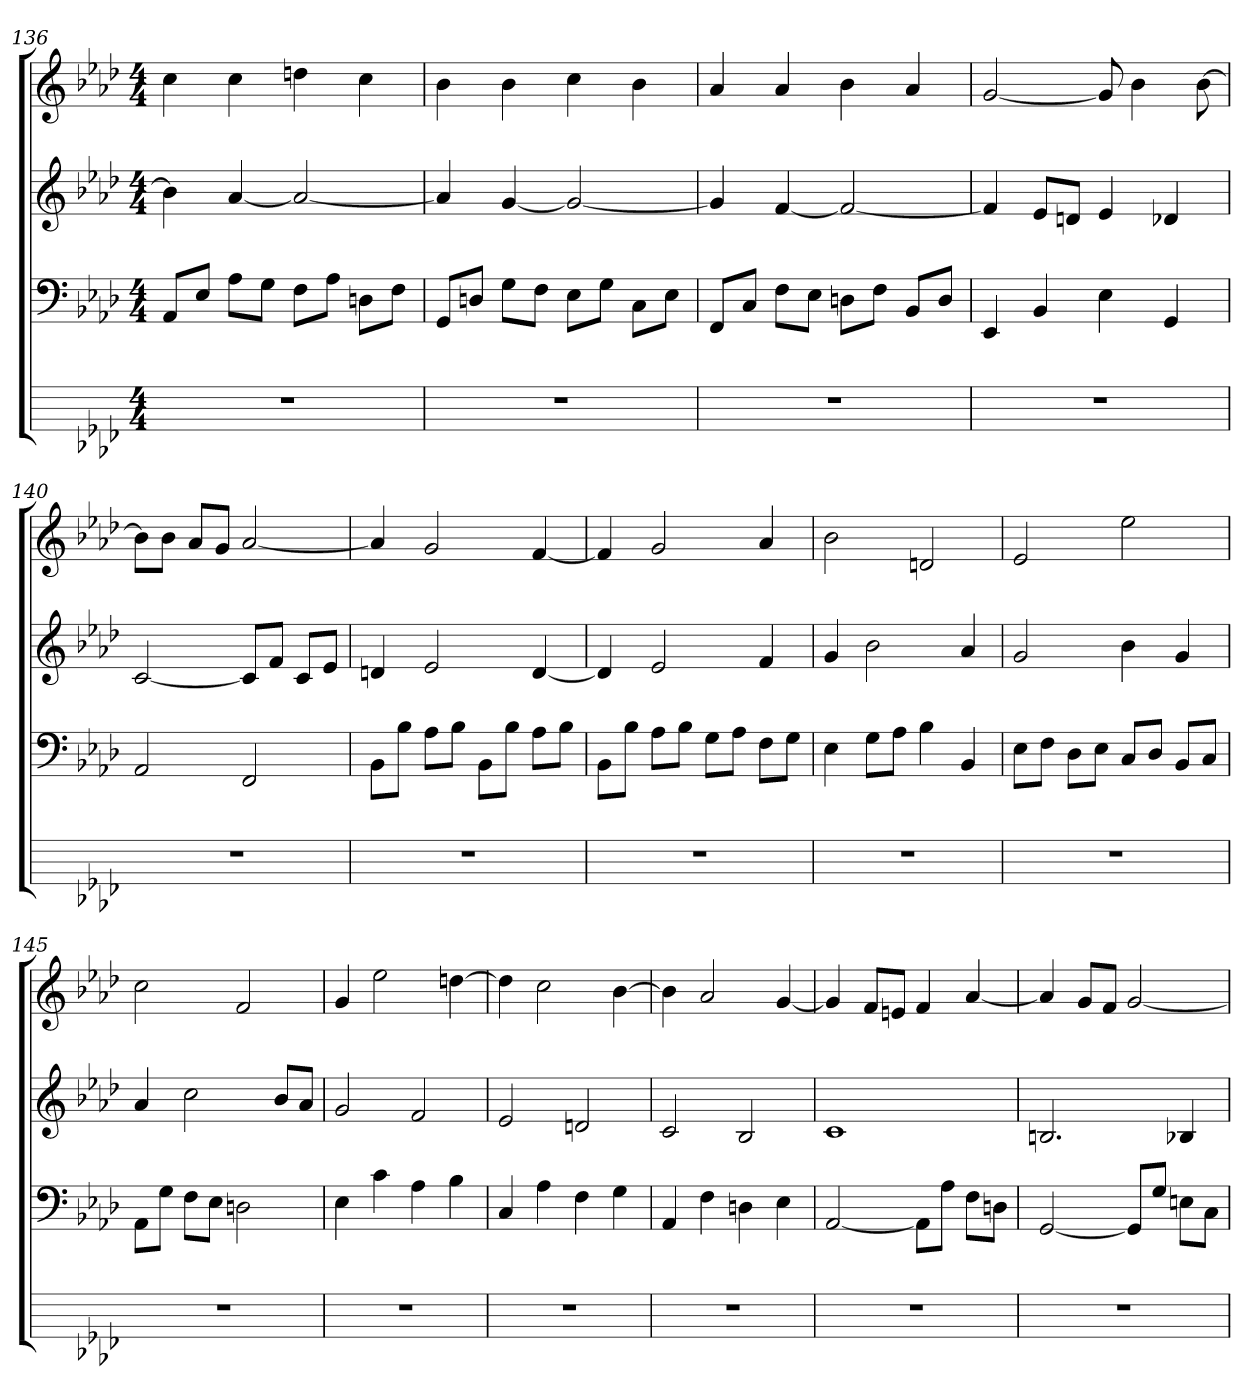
**kern	**kern	**kern	**kern
*part4	*part3	*part2	*part1
*staff4	*staff3	*staff2	*staff1
*k[b-e-a-d-]	*k[b-e-a-d-]	*k[b-e-a-d-]	*k[b-e-a-d-]
*M4/4	*M4/4	*M4/4	*M4/4
=136	=136	=136	=136
1r	8AA-L	4b-]	4cc
.	8E-J	.	.
.	8A-L	[4a-	4cc
.	8GJ	.	.
.	8FL	2a-_	4ddn
.	8A-J	.	.
.	8DnL	.	4cc
.	8FJ	.	.
=137	=137	=137	=137
1r	8GGL	4a-]	4b-
.	8DnJ	.	.
.	8GL	[4g	4b-
.	8FJ	.	.
.	8E-L	2g_	4cc
.	8GJ	.	.
.	8CL	.	4b-
.	8E-J	.	.
=138	=138	=138	=138
1r	8FFL	4g]	4a-
.	8CJ	.	.
.	8FL	[4f	4a-
.	8E-J	.	.
.	8DnL	2f_	4b-
.	8FJ	.	.
.	8BB-L	.	4a-
.	8DJ	.	.
=139	=139	=139	=139
1r	4EE-	4f]	[2g
.	4BB-	8e-L	.
.	.	8dnJ	.
.	4E-	4e-	8g]
.	.	.	4b-
.	4GG	4d-X	.
.	.	.	[8b-
=140	=140	=140	=140
1r	2AA-	[2c	8b-L]
.	.	.	8b-J
.	.	.	8a-L
.	.	.	8gJ
.	2FF	8cL]	[2a-
.	.	8fJ	.
.	.	8cL	.
.	.	8e-J	.
=141	=141	=141	=141
1r	8BB-L	4dn	4a-]
.	8B-J	.	.
.	8A-L	2e-	2g
.	8B-J	.	.
.	8BB-L	.	.
.	8B-J	.	.
.	8A-L	[4d	[4f
.	8B-J	.	.
=142	=142	=142	=142
1r	8BB-L	4d]	4f]
.	8B-J	.	.
.	8A-L	2e-	2g
.	8B-J	.	.
.	8GL	.	.
.	8A-J	.	.
.	8FL	4f	4a-
.	8GJ	.	.
=143	=143	=143	=143
1r	4E-	4g	2b-
.	8GL	2b-	.
.	8A-J	.	.
.	4B-	.	2dn
.	4BB-	4a-	.
=144	=144	=144	=144
1r	8E-L	2g	2e-
.	8FJ	.	.
.	8D-L	.	.
.	8E-J	.	.
.	8CL	4b-	2ee-
.	8D-J	.	.
.	8BB-L	4g	.
.	8CJ	.	.
=145	=145	=145	=145
1r	8AA-L	4a-	2cc
.	8GJ	.	.
.	8FL	2cc	.
.	8E-J	.	.
.	2Dn	.	2f
.	.	8b-L	.
.	.	8a-J	.
=146	=146	=146	=146
1r	4E-	2g	4g
.	4c	.	2ee-
.	4A-	2f	.
.	4B-	.	[4ddn
=147	=147	=147	=147
1r	4C	2e-	4dd]
.	4A-	.	2cc
.	4F	2dn	.
.	4G	.	[4b-
=148	=148	=148	=148
1r	4AA-	2c	4b-]
.	4F	.	2a-
.	4Dn	2B-	.
.	4E-	.	[4g
=149	=149	=149	=149
1r	[2AA-	1c	4g]
.	.	.	8fL
.	.	.	8enJ
.	8AA-L]	.	4f
.	8A-J	.	.
.	8FL	.	[4a-
.	8DnJ	.	.
=150	=150	=150	=150
1r	[2GG	2.Bn	4a-]
.	.	.	8gL
.	.	.	8fJ
.	8GGL]	.	[2g
.	8GJ	.	.
.	8EnL	4B-X	.
.	8CJ	.	.
=	=	=	=
*-	*-	*-	*-
